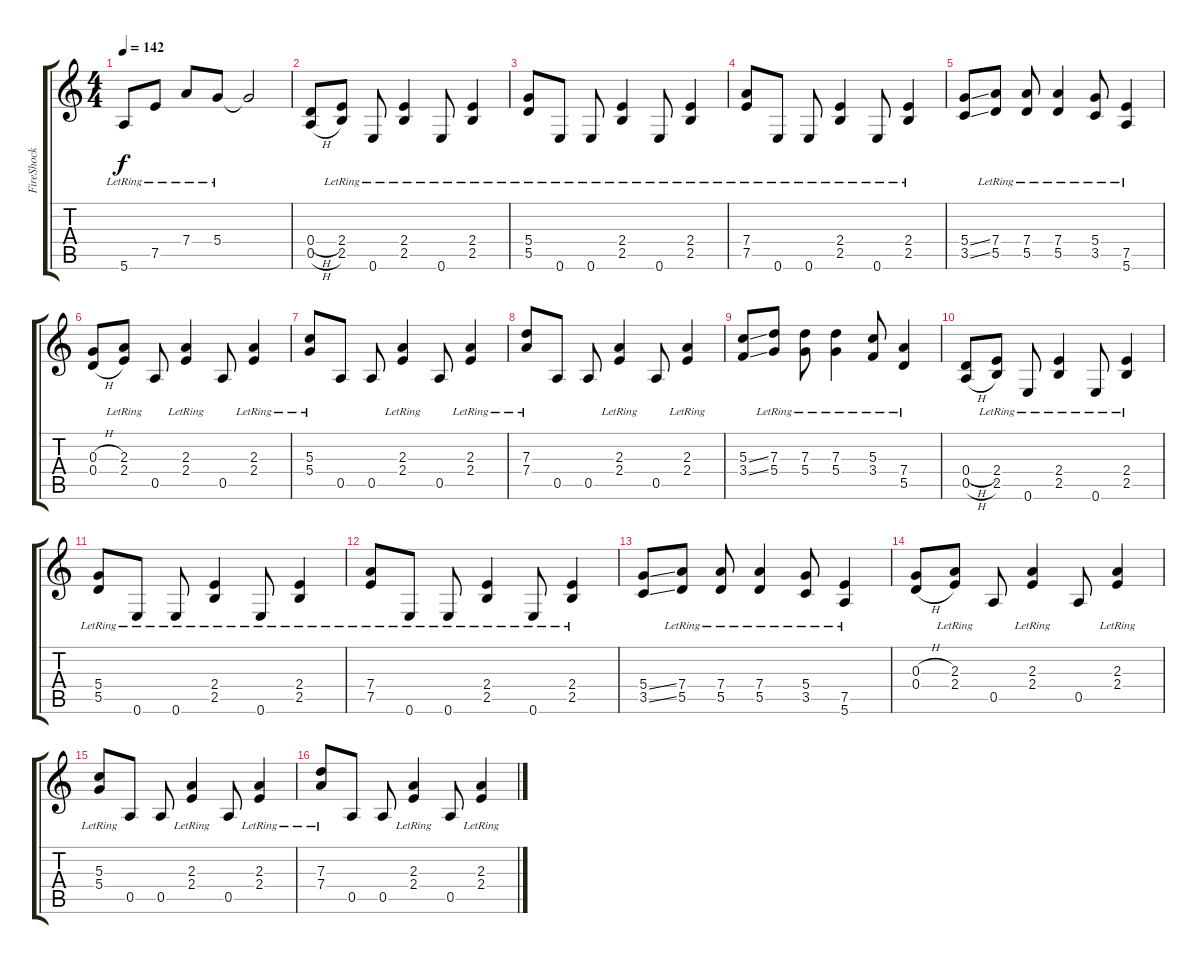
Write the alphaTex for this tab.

\track ("FireShock" "FireShock") {instrument acousticguitarnylon}
\staff {score tabs}
\tuning (E4 B3 G3 D3 A2 E2) {hide}
\ts (4 4)
\tempo 142
\clef g2
\ks c
5.6{lr}.8{dy f} 7.5{lr}.8 7.4{lr}.8 5.4{lr}.8 5.4{t}.2 |
(0.4{h} 0.5{h}).8 (2.4{lr} 2.5{lr}).8 0.6{lr}.8 (2.4{lr} 2.5{lr}).4 0.6{lr}.8 (2.4{lr} 2.5{lr}).4 |
(5.4{lr} 5.5{lr}).8 0.6{lr}.8 0.6{lr}.8 (2.4{lr} 2.5{lr}).4 0.6{lr}.8 (2.4{lr} 2.5{lr}).4 |
(7.4{lr} 7.5{lr}).8 0.6{lr}.8 0.6{lr}.8 (2.4{lr} 2.5{lr}).4 0.6{lr}.8 (2.4{lr} 2.5{lr}).4 |
(5.4{ss} 3.5{ss}).8 (7.4{lr} 5.5{lr}).8 (7.4{lr} 5.5{lr}).8 (7.4{lr} 5.5{lr}).4 (5.4{lr} 3.5{lr}).8 (7.5{lr} 5.6{lr}).4 |
(0.3{h} 0.4{h}).8 (2.3 2.4{lr}).8 0.5.8 (2.3 2.4{lr}).4 0.5.8 (2.3 2.4{lr}).4 |
(5.3 5.4{lr}).8 0.5.8 0.5.8 (2.3 2.4{lr}).4 0.5.8 (2.3 2.4{lr}).4 |
(7.3 7.4{lr}).8 0.5.8 0.5.8 (2.3 2.4{lr}).4 0.5.8 (2.3 2.4{lr}).4 |
(5.3{ss} 3.4{ss}).8 (7.3 5.4{lr}).8 (7.3 5.4{lr}).8 (7.3 5.4{lr}).4 (5.3 3.4{lr}).8 (7.4 5.5{lr}).4 |
(0.4{h} 0.5{h}).8 (2.4{lr} 2.5{lr}).8 0.6{lr}.8 (2.4{lr} 2.5{lr}).4 0.6{lr}.8 (2.4{lr} 2.5{lr}).4 |
(5.4{lr} 5.5{lr}).8 0.6{lr}.8 0.6{lr}.8 (2.4{lr} 2.5{lr}).4 0.6{lr}.8 (2.4{lr} 2.5{lr}).4 |
(7.4{lr} 7.5{lr}).8 0.6{lr}.8 0.6{lr}.8 (2.4{lr} 2.5{lr}).4 0.6{lr}.8 (2.4{lr} 2.5{lr}).4 |
(5.4{ss} 3.5{ss}).8 (7.4{lr} 5.5{lr}).8 (7.4{lr} 5.5{lr}).8 (7.4{lr} 5.5{lr}).4 (5.4{lr} 3.5{lr}).8 (7.5{lr} 5.6{lr}).4 |
(0.3{h} 0.4{h}).8 (2.3 2.4{lr}).8 0.5.8 (2.3 2.4{lr}).4 0.5.8 (2.3 2.4{lr}).4 |
(5.3 5.4{lr}).8 0.5.8 0.5.8 (2.3 2.4{lr}).4 0.5.8 (2.3 2.4{lr}).4 |
(7.3 7.4{lr}).8 0.5.8 0.5.8 (2.3 2.4{lr}).4 0.5.8 (2.3 2.4{lr}).4
